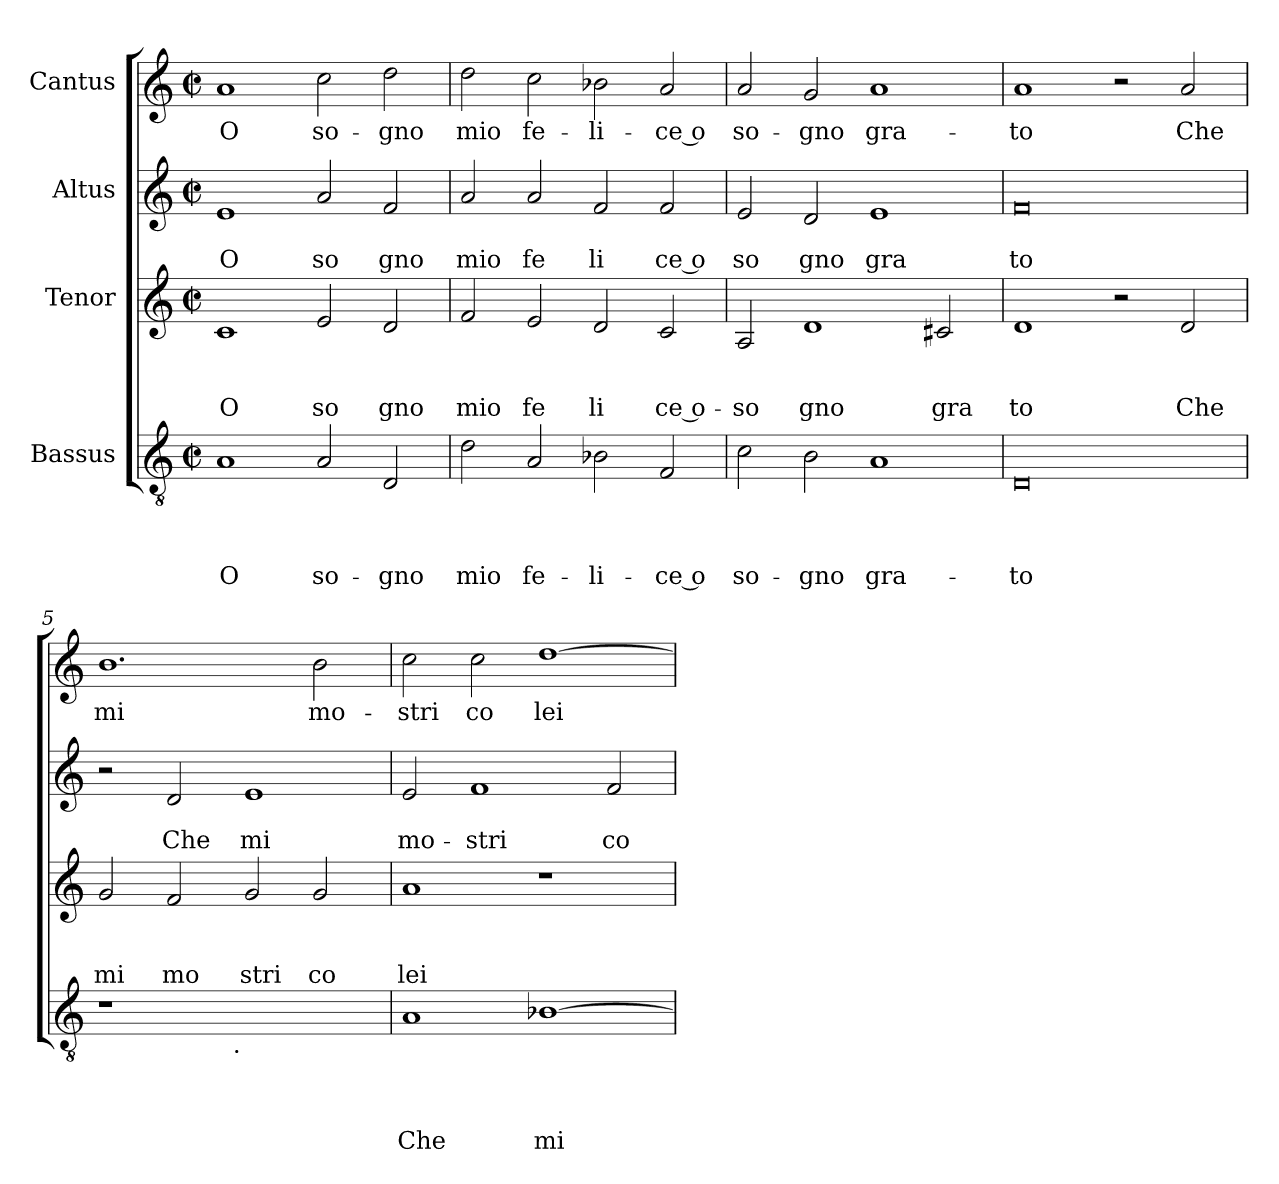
**kern	**text	**text	**text	**text	**kern	**text	**text	**text	**kern	**text	**text	**kern	**text
*part4	*part4	*part4	*part4	*part4	*part3	*part3	*part3	*part3	*part2	*part2	*part2	*part1	*part1
*staff4	*staff4	*staff4	*staff4	*staff4	*staff3	*staff3	*staff3	*staff3	*staff2	*staff2	*staff2	*staff1	*staff1
*I"Bassus	*	*	*	*	*I"Tenor	*	*	*	*I"Altus	*	*	*I"Cantus	*
*clefGv2	*	*	*	*	*clefG2	*	*	*	*clefG2	*	*	*clefG2	*
*k[]	*	*	*	*	*k[]	*	*	*	*k[]	*	*	*k[]	*
*C:	*	*	*	*	*C:	*	*	*	*C:	*	*	*C:	*
*M2/2	*	*	*	*	*M2/2	*	*	*	*M2/2	*	*	*M2/2	*
*met(c|)	*	*	*	*	*met(c|)	*	*	*	*met(c|)	*	*	*met(c|)	*
=1	=1	=1	=1	=1	=1	=1	=1	=1	=1	=1	=1	=1	=1
!	!	!	!	!LO:LY:b	!	!	!	!LO:LY:b	!	!	!LO:LY:b	!	!LO:LY:b
1A	.	.	.	O	1c	.	.	O	1e	.	O	1a	O
!	!	!	!	!LO:LY:b	!	!	!	!LO:LY:b	!	!	!LO:LY:b	!	!LO:LY:b
2A/	.	.	.	so-	2e/	.	.	so	2a/	.	so	2cc\	so-
!	!	!	!	!LO:LY:b	!	!	!	!LO:LY:b	!	!	!LO:LY:b	!	!LO:LY:b
2D/	.	.	.	-gno	2d/	.	.	gno	2f/	.	gno	2dd\	-gno
=2	=2	=2	=2	=2	=2	=2	=2	=2	=2	=2	=2	=2	=2
!	!	!	!	!LO:LY:b	!	!	!	!LO:LY:b	!	!	!LO:LY:b	!	!LO:LY:b
2d\	.	.	.	mio	2f/	.	.	mio	2a/	.	mio	2dd\	mio
!	!	!	!	!LO:LY:b	!	!	!	!LO:LY:b	!	!	!LO:LY:b	!	!LO:LY:b
2A/	.	.	.	fe-	2e/	.	.	fe	2a/	.	fe	2cc\	fe-
!	!	!	!	!LO:LY:b	!	!	!	!LO:LY:b	!	!	!LO:LY:b	!	!LO:LY:b
2B-X\	.	.	.	-li-	2d/	.	.	li	2f/	.	li	2b-X\	-li-
!	!	!	!	!LO:LY:b:rj	!	!	!	!LO:LY:b:rj	!	!	!LO:LY:b:rj	!	!LO:LY:b:rj
2F/	.	.	.	-ce o	2c/	.	.	ce o-	2f/	.	ce o	2a/	-ce o
=3	=3	=3	=3	=3	=3	=3	=3	=3	=3	=3	=3	=3	=3
!	!	!	!	!LO:LY:b	!	!	!	!LO:LY:b	!	!	!LO:LY:b	!	!LO:LY:b
2c\	.	.	.	so-	2A/	.	.	-so	2e/	.	so	2a/	so-
!	!	!	!	!LO:LY:b	!	!	!	!LO:LY:b	!	!	!LO:LY:b	!	!LO:LY:b
2B\	.	.	.	-gno	1d	.	.	gno	2d/	.	gno	2g/	-gno
!	!	!	!	!LO:LY:b	!	!	!	!	!	!	!LO:LY:b	!	!LO:LY:b
1A	.	.	.	gra-	.	.	.	.	1e	.	gra	1a	gra-
!	!	!	!	!	!	!	!	!LO:LY:b	!	!	!	!	!
.	.	.	.	.	2c#/	.	.	gra	.	.	.	.	.
=4	=4	=4	=4	=4	=4	=4	=4	=4	=4	=4	=4	=4	=4
!	!	!	!	!LO:LY:b	!	!	!	!LO:LY:b	!	!	!LO:LY:b	!	!LO:LY:b
0D	.	.	.	-to	1d	.	.	to	0f	.	to	1a	-to
.	.	.	.	.	2r	.	.	.	.	.	.	2r	.
!	!	!	!	!	!	!	!	!LO:LY:b	!	!	!	!	!LO:LY:b
.	.	.	.	.	2d/	.	.	Che	.	.	.	2a/	Che
=5	=5	=5	=5	=5	=5	=5	=5	=5	=5	=5	=5	=5	=5
!	!	!	!	!	!	!	!	!LO:LY:b	!	!	!	!	!LO:LY:b
*^	*	*	*	*	*	*	*	*	*	*	*	*	*
1r	2ryy	.	.	.	.	2g/	.	.	mi	2r	.	.	1.b>	mi
!	!	!	!	!	!	!	!	!	!LO:LY:b	!	!	!LO:LY:b	!	!
.	4...ryy	.	.	.	.	2f/	.	.	mo	2d/	.	Che	.	.
!	!LO:TX:b:t=.	!	!	!	!	!	!	!	!	!	!	!	!	!
.	1ryy	.	.	.	.	.	.	.	.	.	.	.	.	.
!	!	!	!	!	!	!	!	!	!LO:LY:b	!	!	!LO:LY:b	!	!
1ryy	.	.	.	.	.	2g/	.	.	stri	1e	.	mi	.	.
!	!	!	!	!	!	!	!	!	!LO:LY:b	!	!	!	!	!LO:LY:b
.	.	.	.	.	.	2g/	.	.	co	.	.	.	2b\	mo-
.	32ryy	.	.	.	.	.	.	.	.	.	.	.	.	.
!!LO:LB:g=z
=6	=6	=6	=6	=6	=6	=6	=6	=6	=6	=6	=6	=6	=6	=6
!	!	!	!	!	!LO:LY:b	!	!	!	!LO:LY:b	!	!	!LO:LY:b	!	!LO:LY:b
*v	*v	*	*	*	*	*	*	*	*	*	*	*	*	*
1A	.	.	.	Che	1a	.	.	lei	2e/	.	mo-	2cc\	-stri
!	!	!	!	!	!	!	!	!	!	!	!LO:LY:b	!	!LO:LY:b
.	.	.	.	.	.	.	.	.	1f	.	-stri	2cc\	co
!	!	!	!	!LO:LY:b	!	!	!	!	!	!	!	!	!LO:LY:b
[>1B-X	.	.	.	mi	1r	.	.	.	.	.	.	[>1dd	lei
!	!	!	!	!	!	!	!	!	!	!	!LO:LY:b	!	!
.	.	.	.	.	.	.	.	.	2f/	.	co-	.	.
=	=	=	=	=	=	=	=	=	=	=	=	=	=
*-	*-	*-	*-	*-	*-	*-	*-	*-	*-	*-	*-	*-	*-
